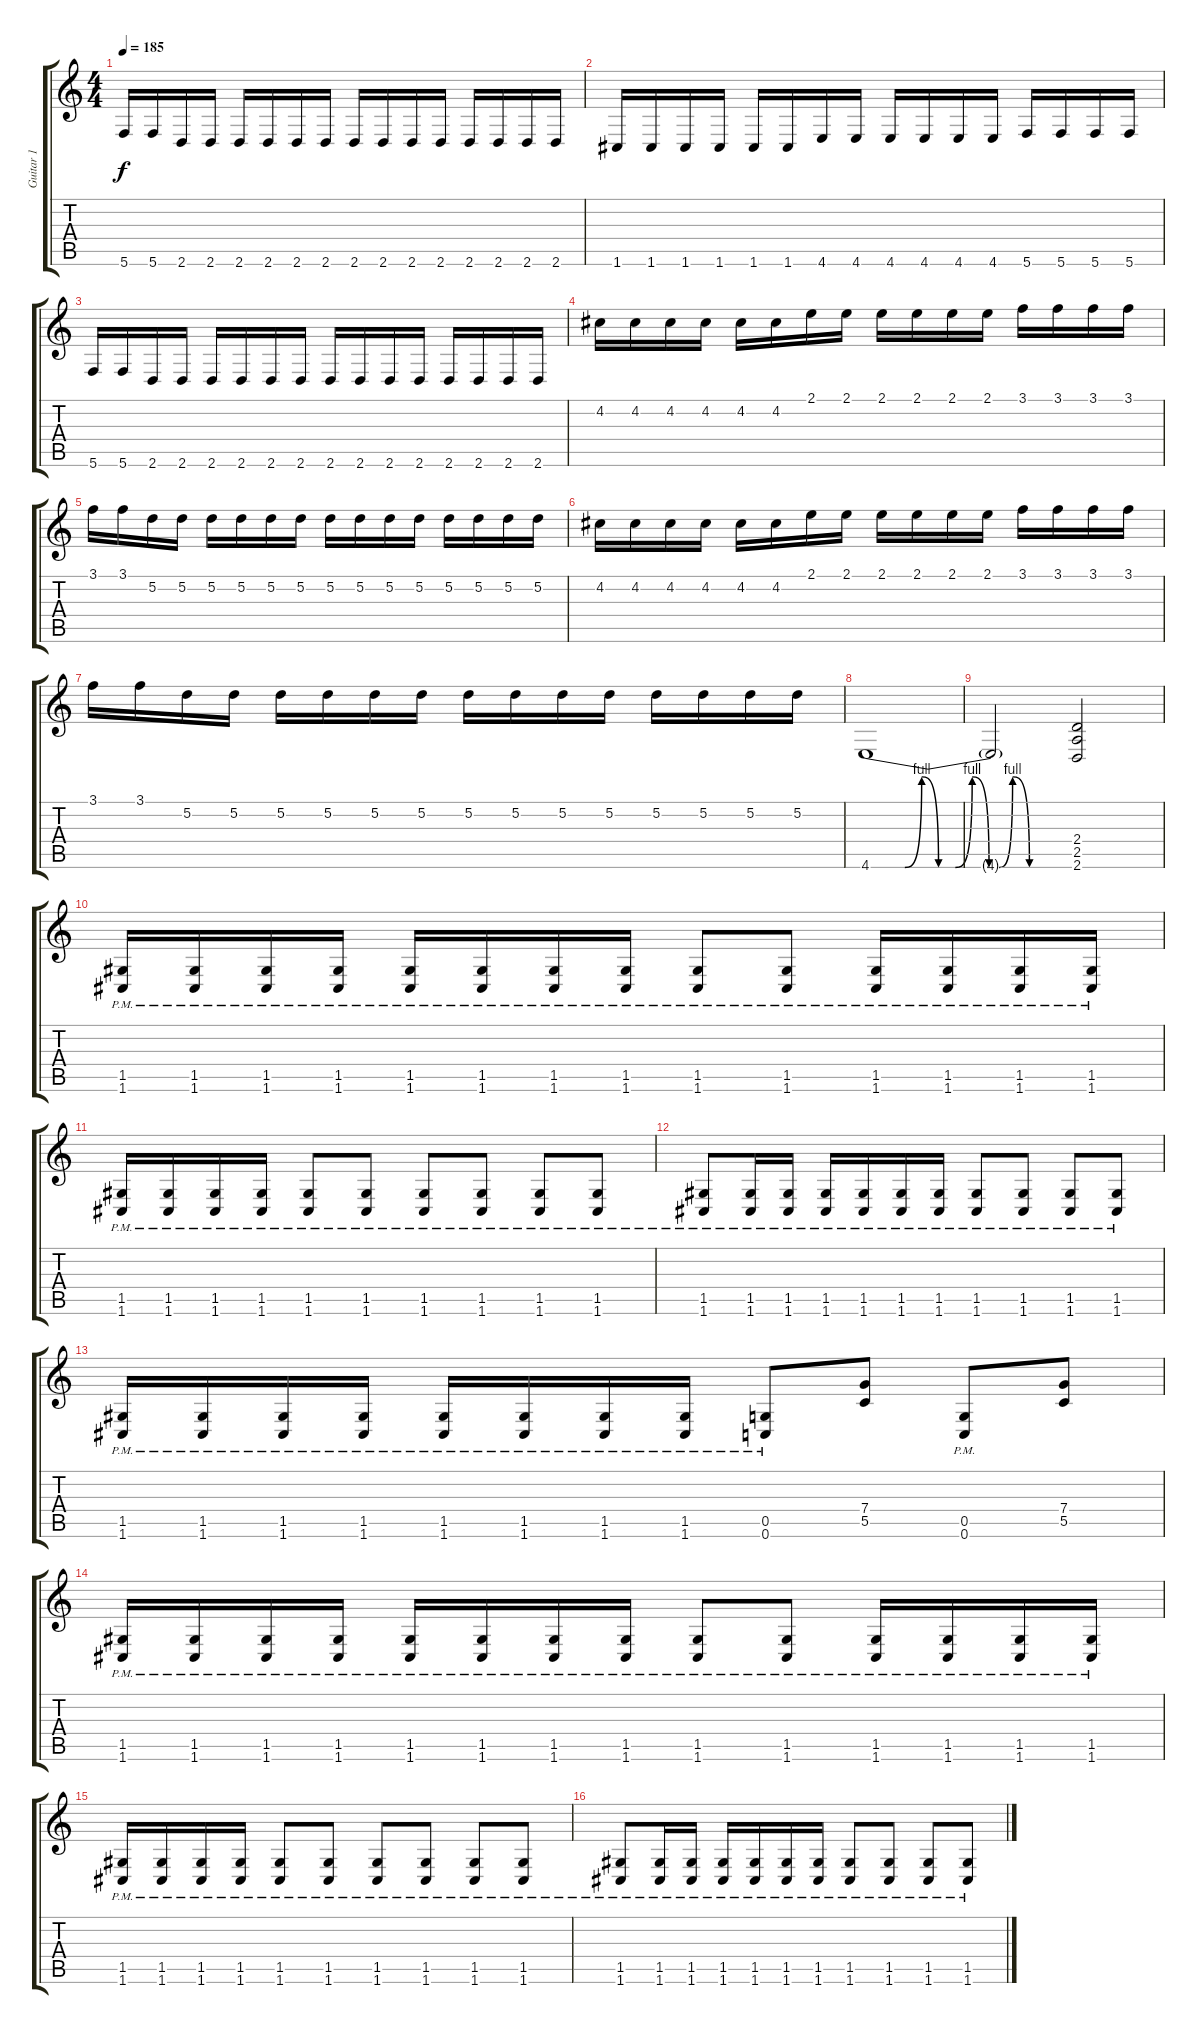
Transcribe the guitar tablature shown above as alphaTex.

\track ("Guitar 1" "Guitar 1") {instrument distortionguitar}
\staff {score tabs}
\tuning (D4 A3 F3 C3 G2 C2) {hide}
\ts (4 4)
\tempo 185
\clef g2
\ks c
5.6.16{dy f} 5.6.16 2.6.16 2.6.16 2.6.16 2.6.16 2.6.16 2.6.16 2.6.16 2.6.16 2.6.16 2.6.16 2.6.16 2.6.16 2.6.16 2.6.16 |
1.6.16 1.6.16 1.6.16 1.6.16 1.6.16 1.6.16 4.6.16 4.6.16 4.6.16 4.6.16 4.6.16 4.6.16 5.6.16 5.6.16 5.6.16 5.6.16 |
5.6.16 5.6.16 2.6.16 2.6.16 2.6.16 2.6.16 2.6.16 2.6.16 2.6.16 2.6.16 2.6.16 2.6.16 2.6.16 2.6.16 2.6.16 2.6.16 |
4.2.16 4.2.16 4.2.16 4.2.16 4.2.16 4.2.16 2.1.16 2.1.16 2.1.16 2.1.16 2.1.16 2.1.16 3.1.16 3.1.16 3.1.16 3.1.16 |
3.1.16 3.1.16 5.2.16 5.2.16 5.2.16 5.2.16 5.2.16 5.2.16 5.2.16 5.2.16 5.2.16 5.2.16 5.2.16 5.2.16 5.2.16 5.2.16 |
4.2.16 4.2.16 4.2.16 4.2.16 4.2.16 4.2.16 2.1.16 2.1.16 2.1.16 2.1.16 2.1.16 2.1.16 3.1.16 3.1.16 3.1.16 3.1.16 |
3.1.16 3.1.16 5.2.16 5.2.16 5.2.16 5.2.16 5.2.16 5.2.16 5.2.16 5.2.16 5.2.16 5.2.16 5.2.16 5.2.16 5.2.16 5.2.16 |
4.6{be (custom 0 0 10 0 15 4 20 0 25 0 30 4 35 0 38 0 42 4 47 0 60 0)}.1 |
4.6{t}.2 (2.4 2.5 2.6).2 |
(1.5{pm} 1.6{pm}).16 (1.5{pm} 1.6{pm}).16 (1.5{pm} 1.6{pm}).16 (1.5{pm} 1.6{pm}).16 (1.5{pm} 1.6{pm}).16 (1.5{pm} 1.6{pm}).16 (1.5{pm} 1.6{pm}).16 (1.5{pm} 1.6{pm}).16 (1.5{pm} 1.6{pm}).8 (1.5{pm} 1.6{pm}).8 (1.5{pm} 1.6{pm}).16 (1.5{pm} 1.6{pm}).16 (1.5{pm} 1.6{pm}).16 (1.5{pm} 1.6{pm}).16 |
(1.5{pm} 1.6{pm}).16 (1.5{pm} 1.6{pm}).16 (1.5{pm} 1.6{pm}).16 (1.5{pm} 1.6{pm}).16 (1.5{pm} 1.6{pm}).8 (1.5{pm} 1.6{pm}).8 (1.5{pm} 1.6{pm}).8 (1.5{pm} 1.6{pm}).8 (1.5{pm} 1.6{pm}).8 (1.5{pm} 1.6{pm}).8 |
(1.5{pm} 1.6{pm}).8 (1.5{pm} 1.6{pm}).16 (1.5{pm} 1.6{pm}).16 (1.5{pm} 1.6{pm}).16 (1.5{pm} 1.6{pm}).16 (1.5{pm} 1.6{pm}).16 (1.5{pm} 1.6{pm}).16 (1.5{pm} 1.6{pm}).8 (1.5{pm} 1.6{pm}).8 (1.5{pm} 1.6{pm}).8 (1.5{pm} 1.6{pm}).8 |
(1.5{pm} 1.6{pm}).16 (1.5{pm} 1.6{pm}).16 (1.5{pm} 1.6{pm}).16 (1.5{pm} 1.6{pm}).16 (1.5{pm} 1.6{pm}).16 (1.5{pm} 1.6{pm}).16 (1.5{pm} 1.6{pm}).16 (1.5{pm} 1.6{pm}).16 (0.5{pm} 0.6{pm}).8 (7.4 5.5).8 (0.5{pm} 0.6{pm}).8 (7.4 5.5).8 |
(1.5{pm} 1.6{pm}).16 (1.5{pm} 1.6{pm}).16 (1.5{pm} 1.6{pm}).16 (1.5{pm} 1.6{pm}).16 (1.5{pm} 1.6{pm}).16 (1.5{pm} 1.6{pm}).16 (1.5{pm} 1.6{pm}).16 (1.5{pm} 1.6{pm}).16 (1.5{pm} 1.6{pm}).8 (1.5{pm} 1.6{pm}).8 (1.5{pm} 1.6{pm}).16 (1.5{pm} 1.6{pm}).16 (1.5{pm} 1.6{pm}).16 (1.5{pm} 1.6{pm}).16 |
(1.5{pm} 1.6{pm}).16 (1.5{pm} 1.6{pm}).16 (1.5{pm} 1.6{pm}).16 (1.5{pm} 1.6{pm}).16 (1.5{pm} 1.6{pm}).8 (1.5{pm} 1.6{pm}).8 (1.5{pm} 1.6{pm}).8 (1.5{pm} 1.6{pm}).8 (1.5{pm} 1.6{pm}).8 (1.5{pm} 1.6{pm}).8 |
(1.5{pm} 1.6{pm}).8 (1.5{pm} 1.6{pm}).16 (1.5{pm} 1.6{pm}).16 (1.5{pm} 1.6{pm}).16 (1.5{pm} 1.6{pm}).16 (1.5{pm} 1.6{pm}).16 (1.5{pm} 1.6{pm}).16 (1.5{pm} 1.6{pm}).8 (1.5{pm} 1.6{pm}).8 (1.5{pm} 1.6{pm}).8 (1.5{pm} 1.6{pm}).8
